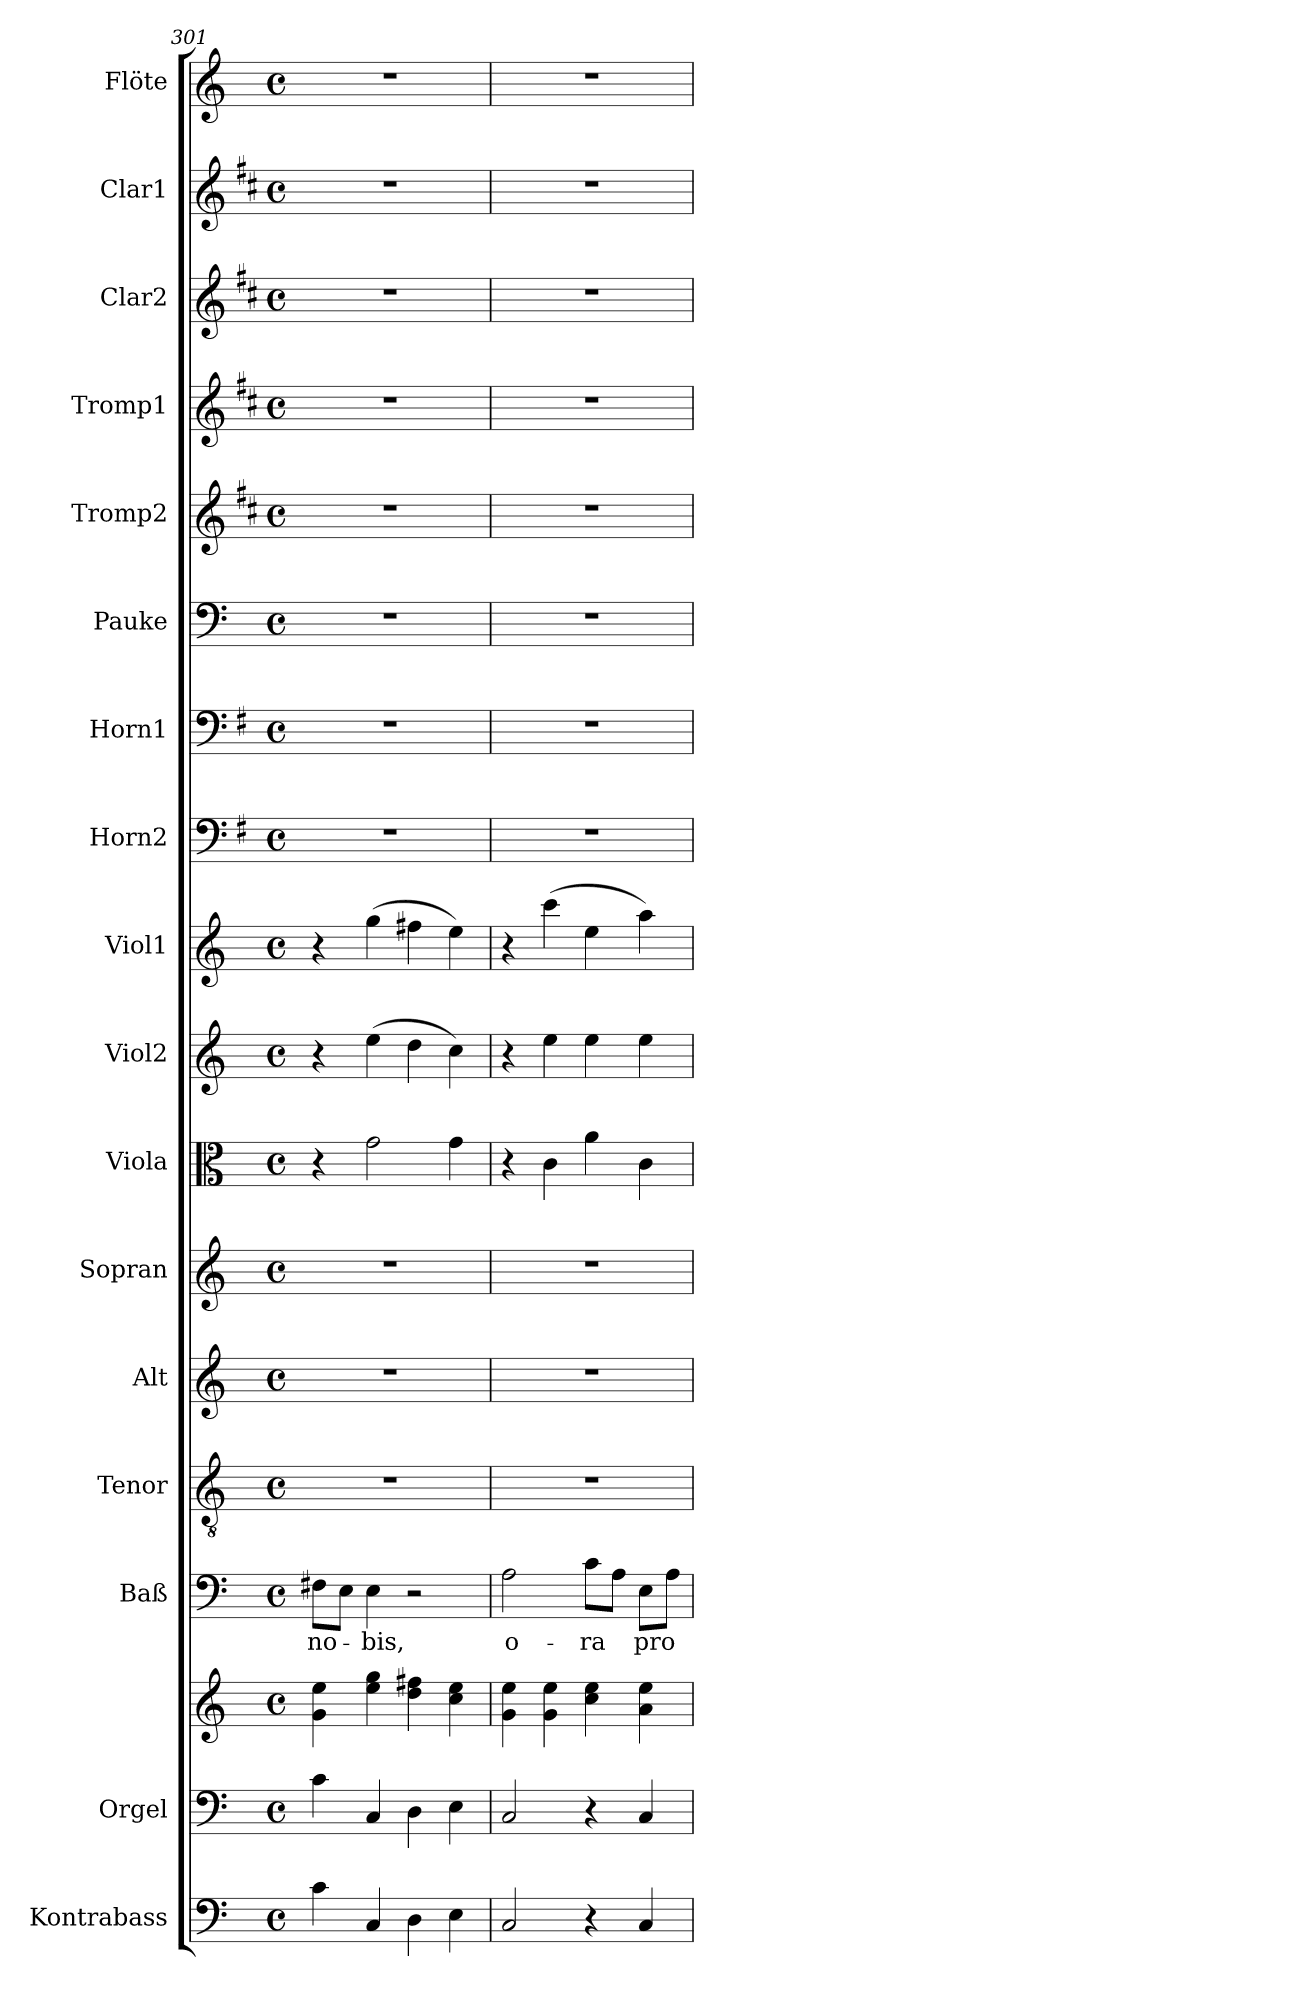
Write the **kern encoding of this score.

**kern	**kern	**kern	**kern	**text	**kern	**kern	**kern	**kern	**kern	**kern	**kern	**kern	**kern	**kern	**kern	**kern	**kern	**kern
*part17	*part16	*part16	*part15	*part15	*part14	*part13	*part12	*part11	*part10	*part9	*part8	*part7	*part6	*part5	*part4	*part3	*part2	*part1
*staff18	*staff17	*staff16	*staff15	*staff15	*staff14	*staff13	*staff12	*staff11	*staff10	*staff9	*staff8	*staff7	*staff6	*staff5	*staff4	*staff3	*staff2	*staff1
*I"Kontrabass	*I"Orgel	*	*I"Baß	*	*I"Tenor	*I"Alt	*I"Sopran	*I"Viola	*I"Viol2	*I"Viol1	*I"Horn2	*I"Horn1	*I"Pauke	*I"Tromp2	*I"Tromp1	*I"Clar2	*I"Clar1	*I"Flöte
*I'Kb	*	*	*I'B	*	*I'T	*I'A	*I'S	*I'Vla	*I'Vl2	*I'Vl1	*I'Hr2	*I'Hr1	*I'Pk	*I'Tr2	*I'Tr1	*I'Cl2	*I'Cl1	*I'Fl
*clefF4	*clefF4	*clefG2	*clefF4	*	*clefGv2	*clefG2	*clefG2	*clefC3	*clefG2	*clefG2	*clefF4	*clefF4	*clefF4	*clefG2	*clefG2	*clefG2	*clefG2	*clefG2
*ITrd7c12	*	*	*	*	*	*	*	*	*	*	*ITrd4c7	*ITrd4c7	*	*ITrd1c2	*ITrd1c2	*ITrd1c2	*ITrd1c2	*
*k[]	*k[]	*k[]	*k[]	*	*k[]	*k[]	*k[]	*k[]	*k[]	*k[]	*k[]	*k[]	*k[]	*k[]	*k[]	*k[]	*k[]	*k[]
*C:	*C:	*C:	*C:	*	*C:	*C:	*C:	*C:	*C:	*C:	*C:	*C:	*C:	*C:	*C:	*C:	*C:	*C:
*M4/4	*M4/4	*M4/4	*M4/4	*	*M4/4	*M4/4	*M4/4	*M4/4	*M4/4	*M4/4	*M4/4	*M4/4	*M4/4	*M4/4	*M4/4	*M4/4	*M4/4	*M4/4
*met(c)	*met(c)	*met(c)	*met(c)	*	*met(c)	*met(c)	*met(c)	*met(c)	*met(c)	*met(c)	*met(c)	*met(c)	*met(c)	*met(c)	*met(c)	*met(c)	*met(c)	*met(c)
=301	=301	=301	=301	=301	=301	=301	=301	=301	=301	=301	=301	=301	=301	=301	=301	=301	=301	=301
!	!	!	!	!LO:LY:b	!	!	!	!	!	!	!	!	!	!	!	!	!	!
4C\	4c\	4g\ 4ee\	8F#X\L	no-	1r	1r	1r	4r	4r	4r	1r	1r	1r	1r	1r	1r	1r	1r
.	.	.	8E\J	.	.	.	.	.	.	.	.	.	.	.	.	.	.	.
!	!	!	!	!LO:LY:b	!	!	!	!	!	!	!	!	!	!	!	!	!	!
4CC/	4C/	4ee\ 4gg\	4E\	-bis,	.	.	.	2g\	(>4ee\	(>4gg\	.	.	.	.	.	.	.	.
4DD\	4D\	4dd\ 4ff#X\	2r	.	.	.	.	.	4dd\	4ff#X\	.	.	.	.	.	.	.	.
4EE\	4E\	4cc\ 4ee\	.	.	.	.	.	4g\	4cc\)	4ee\)	.	.	.	.	.	.	.	.
=302	=302	=302	=302	=302	=302	=302	=302	=302	=302	=302	=302	=302	=302	=302	=302	=302	=302	=302
!	!	!	!	!LO:LY:b	!	!	!	!	!	!	!	!	!	!	!	!	!	!
2CC/	2C/	4g\ 4ee\	2A\	o-	1r	1r	1r	4r	4r	4r	1r	1r	1r	1r	1r	1r	1r	1r
.	.	4g\ 4ee\	.	.	.	.	.	4c\	4ee\	(>4ccc\	.	.	.	.	.	.	.	.
!	!	!	!	!LO:LY:b	!	!	!	!	!	!	!	!	!	!	!	!	!	!
4r	4r	4cc\ 4ee\	8c\L	-ra	.	.	.	4a\	4ee\	4ee\	.	.	.	.	.	.	.	.
.	.	.	8A\J	.	.	.	.	.	.	.	.	.	.	.	.	.	.	.
!	!	!	!	!LO:LY:b	!	!	!	!	!	!	!	!	!	!	!	!	!	!
4CC/	4C/	4a\ 4ee\	8E\L	pro	.	.	.	4c\	4ee\	4aa\)	.	.	.	.	.	.	.	.
.	.	.	8A\J	.	.	.	.	.	.	.	.	.	.	.	.	.	.	.
=	=	=	=	=	=	=	=	=	=	=	=	=	=	=	=	=	=	=
*-	*-	*-	*-	*-	*-	*-	*-	*-	*-	*-	*-	*-	*-	*-	*-	*-	*-	*-
